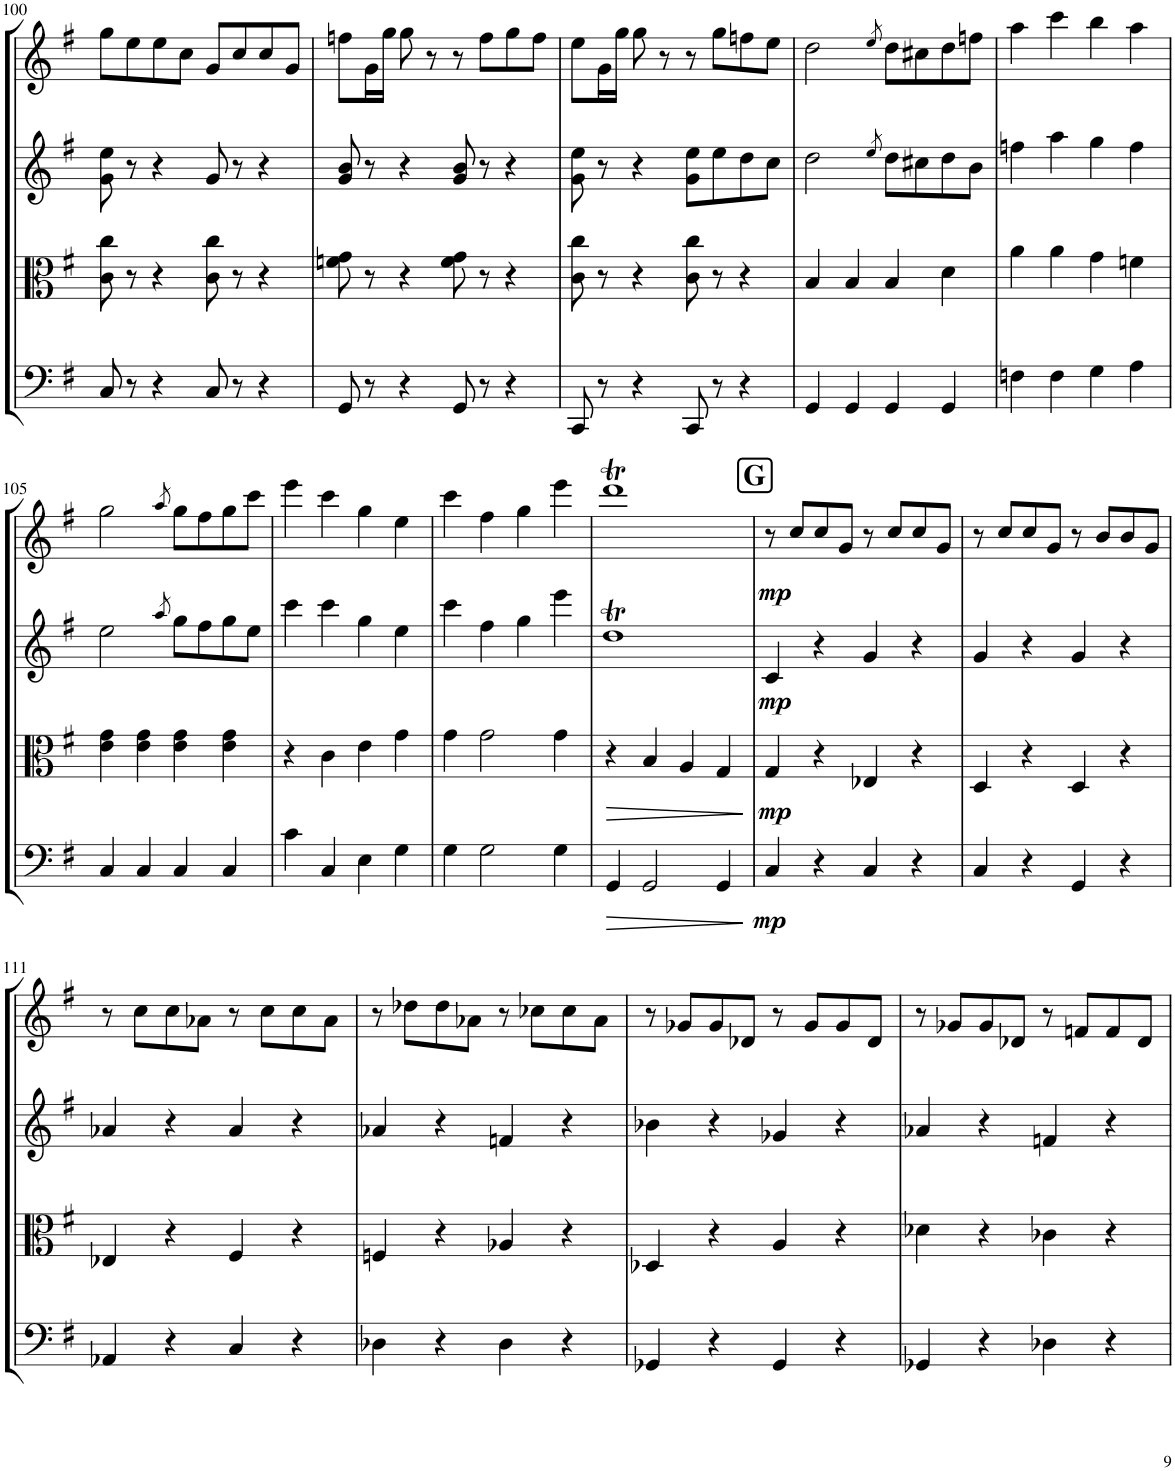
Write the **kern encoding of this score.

**kern	**dynam	**kern	**dynam	**kern	**dynam	**kern	**dynam
*part4	*part4	*part3	*part3	*part2	*part2	*part1	*part1
*staff4	*staff4	*staff3	*staff3	*staff2	*staff2	*staff1	*staff1
*I"Violoncello	*	*I"Viola	*	*I"Violin II	*	*I"Violin I	*
*I'Vc	*	*I'Vla	*	*I'Vln	*	*I'Vln	*
!!LO:PB:g=z
*clefF4	*	*clefC3	*	*clefG2	*	*clefG2	*
*k[f#]	*	*k[f#]	*	*k[f#]	*	*k[f#]	*
*M4/4	*	*M4/4	*	*M4/4	*	*M4/4	*
=100	=100	=100	=100	=100	=100	=100	=100
8C/	.	8c\ 8cc\	.	8g\ 8ee\	.	8gg\L	.
8r	.	8r	.	8r	.	8ee\	.
4r	.	4r	.	4r	.	8ee\	.
.	.	.	.	.	.	8cc\J	.
8C/	.	8c\ 8cc\	.	8g/	.	8g/L	.
8r	.	8r	.	8r	.	8cc/	.
4r	.	4r	.	4r	.	8cc/	.
.	.	.	.	.	.	8g/J	.
=101	=101	=101	=101	=101	=101	=101	=101
8GG/	.	8fn\ 8g\	.	8g/ 8b/	.	8ffn\L	.
8r	.	8r	.	8r	.	16g\L	.
.	.	.	.	.	.	16gg\JJ	.
4r	.	4r	.	4r	.	8gg\	.
.	.	.	.	.	.	8r	.
8GG/	.	8f\ 8g\	.	8g/ 8b/	.	8r	.
8r	.	8r	.	8r	.	8ff\L	.
4r	.	4r	.	4r	.	8gg\	.
.	.	.	.	.	.	8ff\J	.
=102	=102	=102	=102	=102	=102	=102	=102
8CC/	.	8c\ 8cc\	.	8g\ 8ee\	.	8ee\L	.
8r	.	8r	.	8r	.	16g\L	.
.	.	.	.	.	.	16gg\JJ	.
4r	.	4r	.	4r	.	8gg\	.
.	.	.	.	.	.	8r	.
8CC/	.	8c\ 8cc\	.	8g\ 8ee\L	.	8r	.
8r	.	8r	.	8ee\	.	8gg\L	.
4r	.	4r	.	8dd\	.	8ffn\	.
.	.	.	.	8cc\J	.	8ee\J	.
=103	=103	=103	=103	=103	=103	=103	=103
4GG/	.	4B/	.	2dd\	.	2dd\	.
4GG/	.	4B/	.	.	.	.	.
.	.	.	.	8qee/	.	8qee/	.
4GG/	.	4B/	.	8dd\L	.	8dd\L	.
.	.	.	.	8cc#X\	.	8cc#X\	.
4GG/	.	4d\	.	8dd\	.	8dd\	.
.	.	.	.	8b\J	.	8ffn\J	.
=104	=104	=104	=104	=104	=104	=104	=104
4Fn\	.	4a\	.	4ffn\	.	4aa\	.
4F\	.	4a\	.	4aa\	.	4ccc\	.
4G\	.	4g\	.	4gg\	.	4bb\	.
4A\	.	4fn\	.	4ff\	.	4aa\	.
!!LO:LB:g=z
=105	=105	=105	=105	=105	=105	=105	=105
4C/	.	4e\ 4g\	.	2ee\	.	2gg\	.
4C/	.	4e\ 4g\	.	.	.	.	.
.	.	.	.	8qaa/	.	8qaa/	.
4C/	.	4e\ 4g\	.	8gg\L	.	8gg\L	.
.	.	.	.	8ff#\	.	8ff#\	.
4C/	.	4e\ 4g\	.	8gg\	.	8gg\	.
.	.	.	.	8ee\J	.	8ccc\J	.
=106	=106	=106	=106	=106	=106	=106	=106
4c\	.	4r	.	4ccc\	.	4eee\	.
4C/	.	4c\	.	4ccc\	.	4ccc\	.
4E\	.	4e\	.	4gg\	.	4gg\	.
4G\	.	4g\	.	4ee\	.	4ee\	.
=107	=107	=107	=107	=107	=107	=107	=107
4G\	.	4g\	.	4ccc\	.	4ccc\	.
2G\	.	2g\	.	4ff#\	.	4ff#\	.
.	.	.	.	4gg\	.	4gg\	.
4G\	.	4g\	.	4eee\	.	4eee\	.
=108	=108	=108	=108	=108	=108	=108	=108
!	!LO:HP:b	!	!LO:HP:b	!	!	!	!
4GG/	>	4r	>	1ddT	.	1dddT	.
2GG/	.	4B/	.	.	.	.	.
.	.	4A/	.	.	.	.	.
4GG/	.	4G/	.	.	.	.	.
.	]	.	]	.	.	.	.
!!LO:REH:place=s1:a:B:cj:fs=14:t=G
=109	=109	=109	=109	=109	=109	=109	=109
!	!LO:DY:b	!	!LO:DY:b	!	!LO:DY:b	!	!LO:DY:b
4C/	mp	4G/	mp	4c/	mp	8r	mp
.	.	.	.	.	.	8cc/L	.
4r	.	4r	.	4r	.	8cc/	.
.	.	.	.	.	.	8g/J	.
4C/	.	4E-X/	.	4g/	.	8r	.
.	.	.	.	.	.	8cc/L	.
4r	.	4r	.	4r	.	8cc/	.
.	.	.	.	.	.	8g/J	.
=110	=110	=110	=110	=110	=110	=110	=110
4C/	.	4D/	.	4g/	.	8r	.
.	.	.	.	.	.	8cc/L	.
4r	.	4r	.	4r	.	8cc/	.
.	.	.	.	.	.	8g/J	.
4GG/	.	4D/	.	4g/	.	8r	.
.	.	.	.	.	.	8b/L	.
4r	.	4r	.	4r	.	8b/	.
.	.	.	.	.	.	8g/J	.
!!LO:LB:g=z
=111	=111	=111	=111	=111	=111	=111	=111
4AA-X/	.	4E-X/	.	4a-X/	.	8r	.
.	.	.	.	.	.	8cc\L	.
4r	.	4r	.	4r	.	8cc\	.
.	.	.	.	.	.	8a-X\J	.
4C/	.	4F#/	.	4a-/	.	8r	.
.	.	.	.	.	.	8cc\L	.
4r	.	4r	.	4r	.	8cc\	.
.	.	.	.	.	.	8a-\J	.
=112	=112	=112	=112	=112	=112	=112	=112
4D-X\	.	4Fn/	.	4a-X/	.	8r	.
.	.	.	.	.	.	8dd-X\L	.
4r	.	4r	.	4r	.	8dd-\	.
.	.	.	.	.	.	8a-X\J	.
4D-\	.	4A-X/	.	4fn/	.	8r	.
.	.	.	.	.	.	8cc-X\L	.
4r	.	4r	.	4r	.	8cc-\	.
.	.	.	.	.	.	8a-\J	.
=113	=113	=113	=113	=113	=113	=113	=113
4GG-X/	.	4D-X/	.	4b-X\	.	8r	.
.	.	.	.	.	.	8g-X/L	.
4r	.	4r	.	4r	.	8g-/	.
.	.	.	.	.	.	8d-X/J	.
4GG-/	.	4A/	.	4g-X/	.	8r	.
.	.	.	.	.	.	8g-/L	.
4r	.	4r	.	4r	.	8g-/	.
.	.	.	.	.	.	8d-/J	.
=114	=114	=114	=114	=114	=114	=114	=114
4GG-X/	.	4d-X\	.	4a-X/	.	8r	.
.	.	.	.	.	.	8g-X/L	.
4r	.	4r	.	4r	.	8g-/	.
.	.	.	.	.	.	8d-X/J	.
4D-X\	.	4c-X\	.	4fn/	.	8r	.
.	.	.	.	.	.	8fn/L	.
4r	.	4r	.	4r	.	8f/	.
.	.	.	.	.	.	8d-/J	.
=	=	=	=	=	=	=	=
*-	*-	*-	*-	*-	*-	*-	*-
